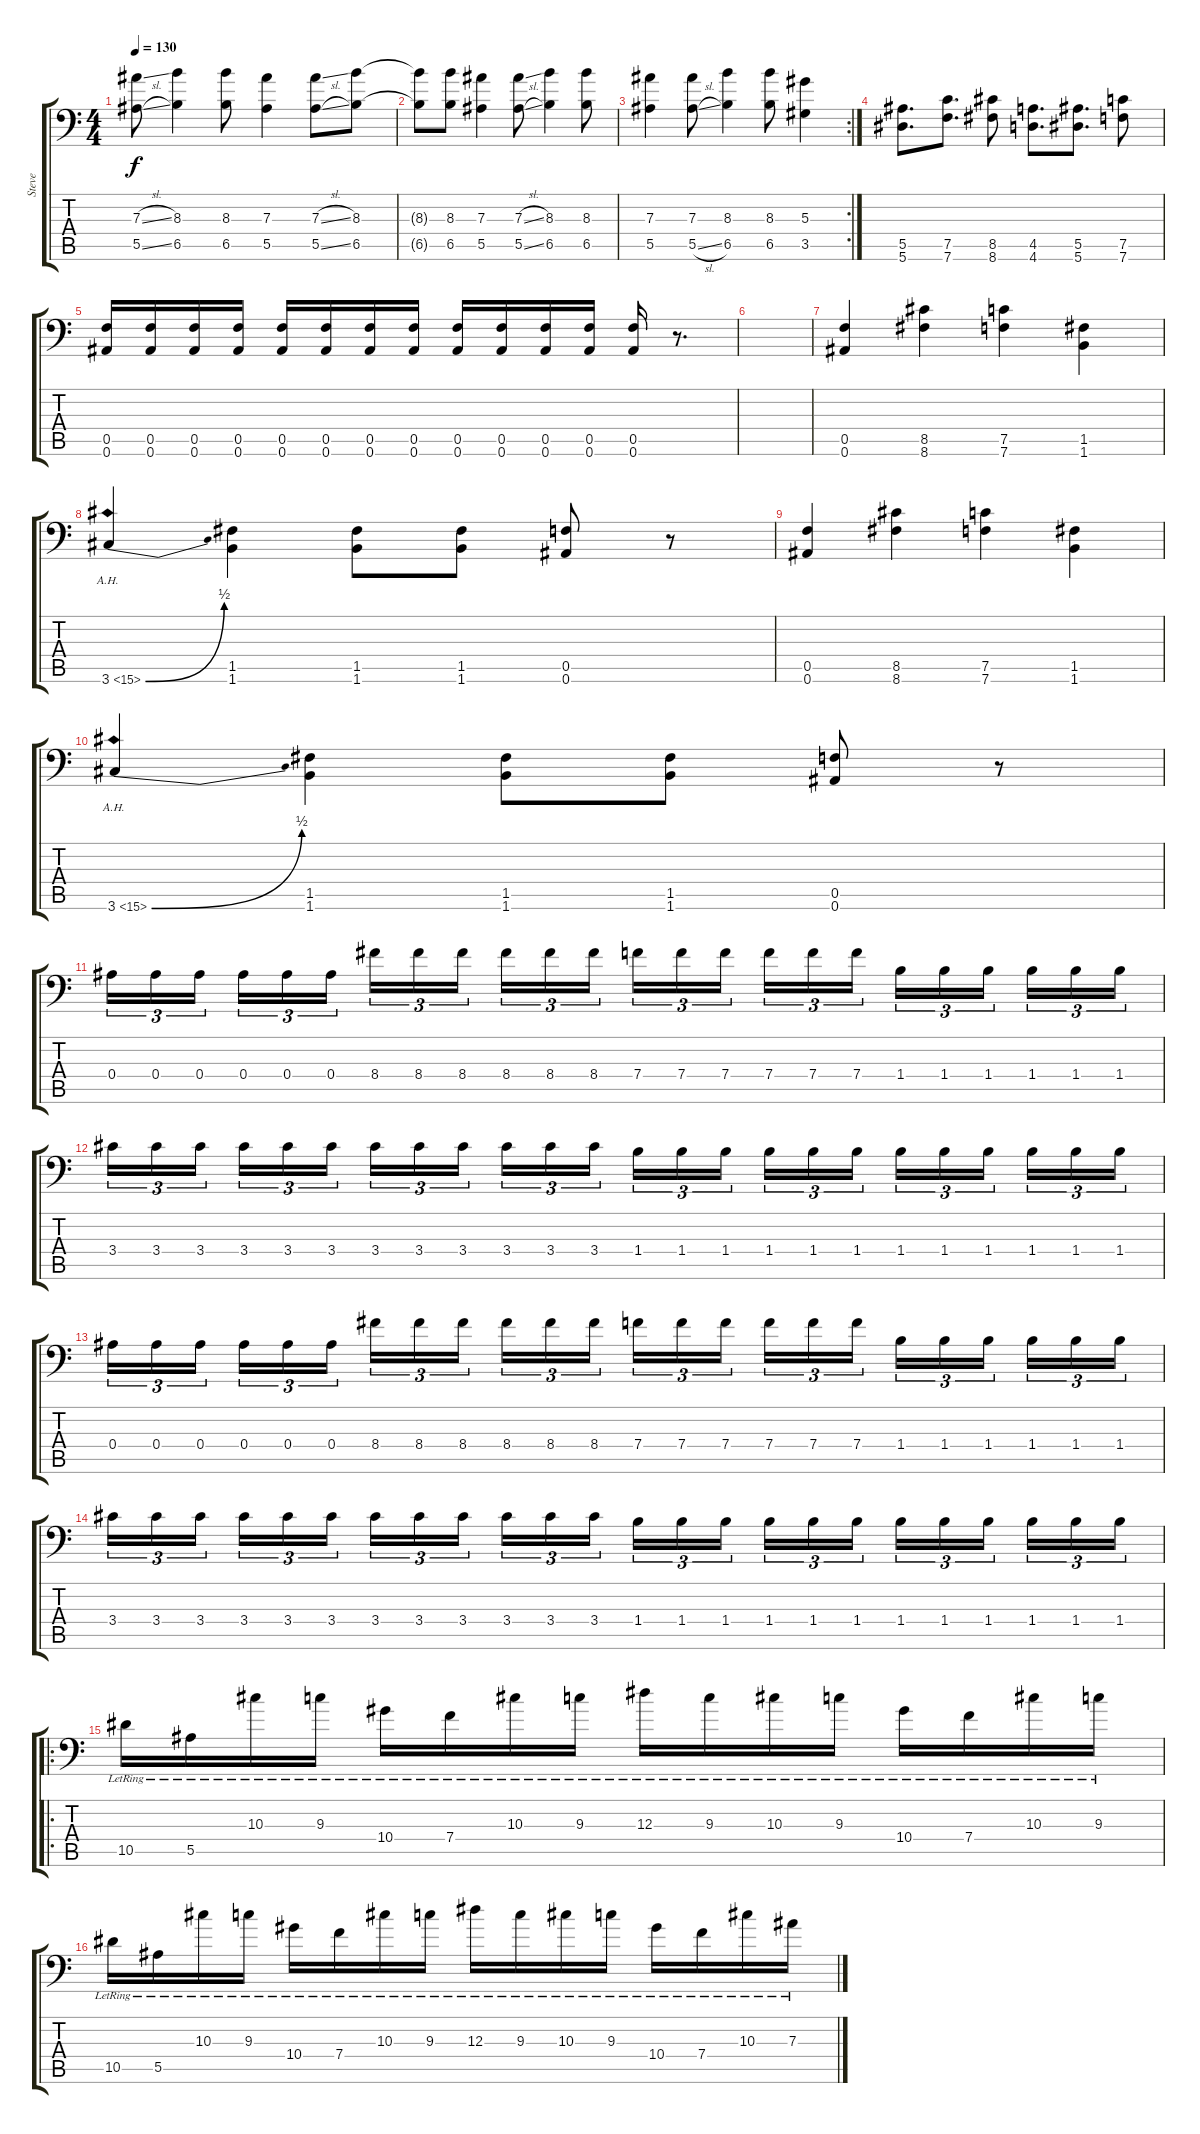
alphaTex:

\track ("Steve" "Steve") {instrument distortionguitar}
\staff {score tabs}
\tuning (C4 G3 Eb3 Bb2 F2 Bb1) {hide}
\ts (4 4)
\tempo 130
\clef f4
\ks c
(7.3{sl} 5.5{sl}).8{dy f} (8.3 6.5).4 (8.3 6.5).8 (7.3 5.5).4 (7.3{sl} 5.5{sl}).8 (8.3 6.5).8 |
(8.3{t} 6.5{t}).8 (8.3 6.5).8 (7.3 5.5).4 (7.3{sl} 5.5{sl}).8 (8.3 6.5).4 (8.3 6.5).8 |
\rc 2
(7.3 5.5).4 (7.3 5.5{sl}).8 (8.3 6.5).4 (8.3 6.5).8 (5.3 3.5).4 |
(5.5 5.6).8{d} (7.5 7.6).8{d} (8.5 8.6).8 (4.5 4.6).8{d} (5.5 5.6).8{d} (7.5 7.6).8 |
(0.5 0.6).16 (0.5 0.6).16 (0.5 0.6).16 (0.5 0.6).16 (0.5 0.6).16 (0.5 0.6).16 (0.5 0.6).16 (0.5 0.6).16 (0.5 0.6).16 (0.5 0.6).16 (0.5 0.6).16 (0.5 0.6).16 (0.5 0.6).16 r.8{d} |
|
(0.5 0.6).4 (8.5 8.6).4 (7.5 7.6).4 (1.5 1.6).4 |
3.6{be (bend 0 0 60 2) ah 12}.4 (1.5 1.6).4 (1.5 1.6).8 (1.5 1.6).8 (0.5 0.6).8 r.8 |
(0.5 0.6).4 (8.5 8.6).4 (7.5 7.6).4 (1.5 1.6).4 |
3.6{be (bend 0 0 60 2) ah 12}.4 (1.5 1.6).4 (1.5 1.6).8 (1.5 1.6).8 (0.5 0.6).8 r.8 |
0.4.16{tu (3 2)} 0.4.16{tu (3 2)} 0.4.16{tu (3 2) beam splitsecondary} 0.4.16{tu (3 2)} 0.4.16{tu (3 2)} 0.4.16{tu (3 2)} 8.4.16{tu (3 2)} 8.4.16{tu (3 2)} 8.4.16{tu (3 2) beam splitsecondary} 8.4.16{tu (3 2)} 8.4.16{tu (3 2)} 8.4.16{tu (3 2)} 7.4.16{tu (3 2)} 7.4.16{tu (3 2)} 7.4.16{tu (3 2) beam splitsecondary} 7.4.16{tu (3 2)} 7.4.16{tu (3 2)} 7.4.16{tu (3 2)} 1.4.16{tu (3 2)} 1.4.16{tu (3 2)} 1.4.16{tu (3 2) beam splitsecondary} 1.4.16{tu (3 2)} 1.4.16{tu (3 2)} 1.4.16{tu (3 2)} |
3.4.16{tu (3 2)} 3.4.16{tu (3 2)} 3.4.16{tu (3 2) beam splitsecondary} 3.4.16{tu (3 2)} 3.4.16{tu (3 2)} 3.4.16{tu (3 2)} 3.4.16{tu (3 2)} 3.4.16{tu (3 2)} 3.4.16{tu (3 2) beam splitsecondary} 3.4.16{tu (3 2)} 3.4.16{tu (3 2)} 3.4.16{tu (3 2)} 1.4.16{tu (3 2)} 1.4.16{tu (3 2)} 1.4.16{tu (3 2) beam splitsecondary} 1.4.16{tu (3 2)} 1.4.16{tu (3 2)} 1.4.16{tu (3 2)} 1.4.16{tu (3 2)} 1.4.16{tu (3 2)} 1.4.16{tu (3 2) beam splitsecondary} 1.4.16{tu (3 2)} 1.4.16{tu (3 2)} 1.4.16{tu (3 2)} |
0.4.16{tu (3 2)} 0.4.16{tu (3 2)} 0.4.16{tu (3 2) beam splitsecondary} 0.4.16{tu (3 2)} 0.4.16{tu (3 2)} 0.4.16{tu (3 2)} 8.4.16{tu (3 2)} 8.4.16{tu (3 2)} 8.4.16{tu (3 2) beam splitsecondary} 8.4.16{tu (3 2)} 8.4.16{tu (3 2)} 8.4.16{tu (3 2)} 7.4.16{tu (3 2)} 7.4.16{tu (3 2)} 7.4.16{tu (3 2) beam splitsecondary} 7.4.16{tu (3 2)} 7.4.16{tu (3 2)} 7.4.16{tu (3 2)} 1.4.16{tu (3 2)} 1.4.16{tu (3 2)} 1.4.16{tu (3 2) beam splitsecondary} 1.4.16{tu (3 2)} 1.4.16{tu (3 2)} 1.4.16{tu (3 2)} |
3.4.16{tu (3 2)} 3.4.16{tu (3 2)} 3.4.16{tu (3 2) beam splitsecondary} 3.4.16{tu (3 2)} 3.4.16{tu (3 2)} 3.4.16{tu (3 2)} 3.4.16{tu (3 2)} 3.4.16{tu (3 2)} 3.4.16{tu (3 2) beam splitsecondary} 3.4.16{tu (3 2)} 3.4.16{tu (3 2)} 3.4.16{tu (3 2)} 1.4.16{tu (3 2)} 1.4.16{tu (3 2)} 1.4.16{tu (3 2) beam splitsecondary} 1.4.16{tu (3 2)} 1.4.16{tu (3 2)} 1.4.16{tu (3 2)} 1.4.16{tu (3 2)} 1.4.16{tu (3 2)} 1.4.16{tu (3 2) beam splitsecondary} 1.4.16{tu (3 2)} 1.4.16{tu (3 2)} 1.4.16{tu (3 2)} |
\ro
10.5{lr}.16{instrument electricguitarjazz} 5.5{lr}.16 10.3{lr}.16 9.3{lr}.16 10.4{lr}.16 7.4{lr}.16 10.3{lr}.16 9.3{lr}.16 12.3{lr}.16 9.3{lr}.16 10.3{lr}.16 9.3{lr}.16 10.4{lr}.16 7.4{lr}.16 10.3{lr}.16 9.3{lr}.16 |
10.5{lr}.16 5.5{lr}.16 10.3{lr}.16 9.3{lr}.16 10.4{lr}.16 7.4{lr}.16 10.3{lr}.16 9.3{lr}.16 12.3{lr}.16 9.3{lr}.16 10.3{lr}.16 9.3{lr}.16 10.4{lr}.16 7.4{lr}.16 10.3{lr}.16 7.3{lr}.16
